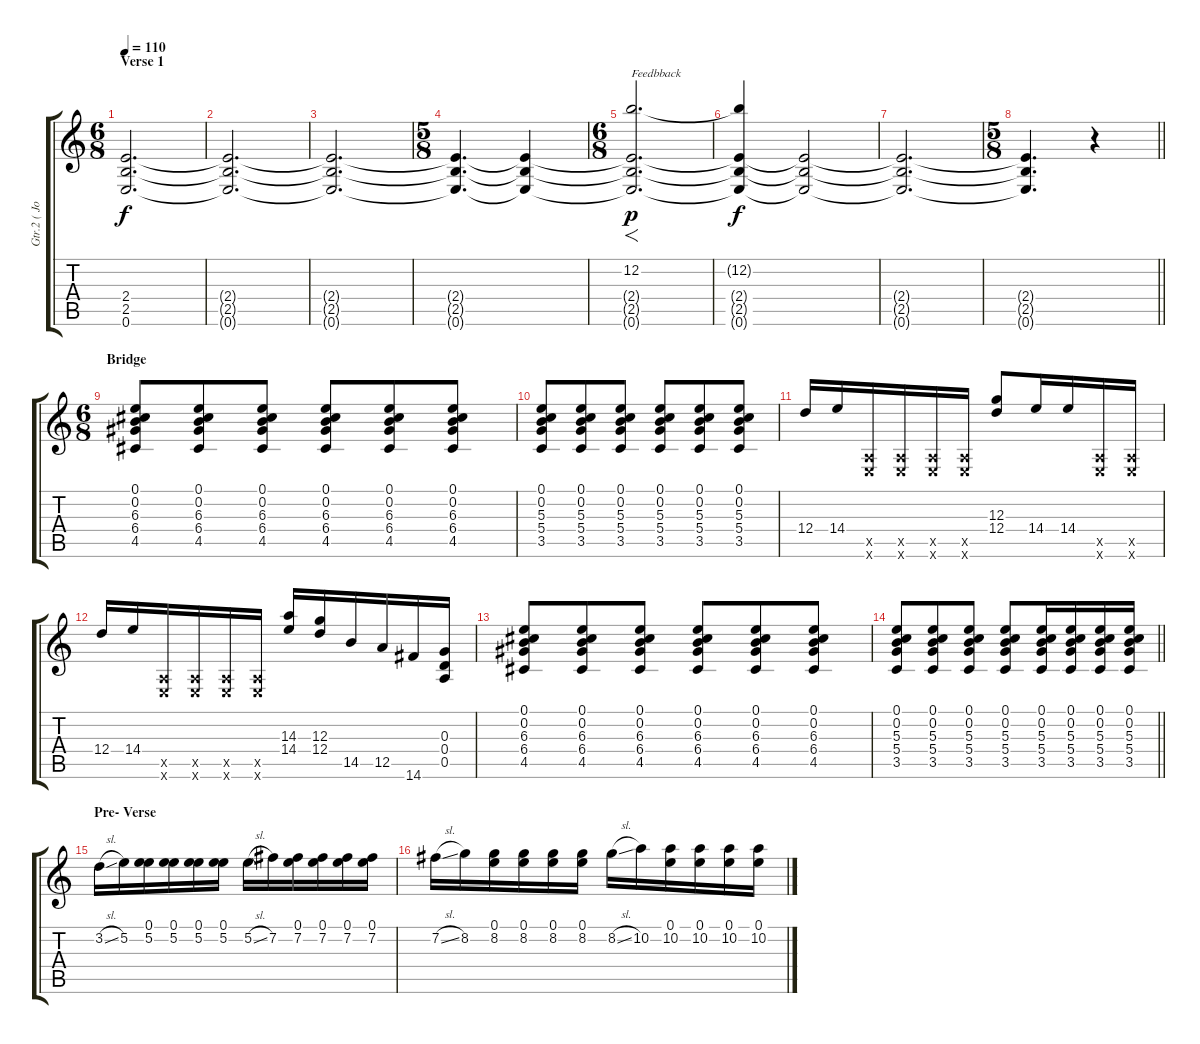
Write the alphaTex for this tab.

\track ("Gtr.2 ( John Greenwood )" "Gtr.2 ( Jo") {instrument distortionguitar}
\staff {score tabs}
\tuning (E4 B3 G3 D3 A2 E2) {hide}
\ts (6 8)
\section ("" "Verse 1")
\tempo 110
\clef g2
\ks c
(2.4 2.5 0.6).2{d dy f} |
(2.4{t} 2.5{t} 0.6{t}).2{d} |
(2.4{t} 2.5{t} 0.6{t}).2{d} |
\ts (5 8)
(2.4{t} 2.5{t} 0.6{t}).4{d} (2.4{t} 2.5{t} 0.6{t}).4 |
\ts (6 8)
(12.2 2.4{t} 2.5{t} 0.6{t}).2{f d txt "Feedbback" dy p} |
(12.2{t} 2.4{t} 2.5{t} 0.6{t}).4{dy f} (2.4{t} 2.5{t} 0.6{t}).2 |
(2.4{t} 2.5{t} 0.6{t}).2{d} |
\ts (5 8)
\barLineRight lightlight
(2.4{t} 2.5{t} 0.6{t}).4{d} r.4 |
\ts (6 8)
\section ("" "Bridge")
(0.1 0.2 6.3 6.4 4.5).8 (0.1 0.2 6.3 6.4 4.5).8 (0.1 0.2 6.3 6.4 4.5).8 (0.1 0.2 6.3 6.4 4.5).8 (0.1 0.2 6.3 6.4 4.5).8 (0.1 0.2 6.3 6.4 4.5).8 |
(0.1 0.2 5.3 5.4 3.5).8 (0.1 0.2 5.3 5.4 3.5).8 (0.1 0.2 5.3 5.4 3.5).8 (0.1 0.2 5.3 5.4 3.5).8 (0.1 0.2 5.3 5.4 3.5).8 (0.1 0.2 5.3 5.4 3.5).8 |
12.4.16 14.4.16 (0.5{x} 0.6{x}).16 (0.5{x} 0.6{x}).16 (0.5{x} 0.6{x}).16 (0.5{x} 0.6{x}).16 (12.3 12.4).8 14.4.16 14.4.16 (0.5{x} 0.6{x}).16 (0.5{x} 0.6{x}).16 |
12.4.16 14.4.16 (0.5{x} 0.6{x}).16 (0.5{x} 0.6{x}).16 (0.5{x} 0.6{x}).16 (0.5{x} 0.6{x}).16 (14.3 14.4).16 (12.3 12.4).16 14.5.16 12.5.16 14.6.16 (0.3 0.4 0.5).16 |
(0.1 0.2 6.3 6.4 4.5).8 (0.1 0.2 6.3 6.4 4.5).8 (0.1 0.2 6.3 6.4 4.5).8 (0.1 0.2 6.3 6.4 4.5).8 (0.1 0.2 6.3 6.4 4.5).8 (0.1 0.2 6.3 6.4 4.5).8 |
\barLineRight lightlight
(0.1 0.2 5.3 5.4 3.5).8 (0.1 0.2 5.3 5.4 3.5).8 (0.1 0.2 5.3 5.4 3.5).8 (0.1 0.2 5.3 5.4 3.5).8 (0.1 0.2 5.3 5.4 3.5).16 (0.1 0.2 5.3 5.4 3.5).16 (0.1 0.2 5.3 5.4 3.5).16 (0.1 0.2 5.3 5.4 3.5).16 |
\section ("" "Pre- Verse")
3.2{sl}.16 5.2.16 (0.1 5.2).16 (0.1 5.2).16 (0.1 5.2).16 (0.1 5.2).16 5.2{sl}.16 7.2.16 (0.1 7.2).16 (0.1 7.2).16 (0.1 7.2).16 (0.1 7.2).16 |
7.2{sl}.16 8.2.16 (0.1 8.2).16 (0.1 8.2).16 (0.1 8.2).16 (0.1 8.2).16 8.2{sl}.16 10.2.16 (0.1 10.2).16 (0.1 10.2).16 (0.1 10.2).16 (0.1 10.2).16
